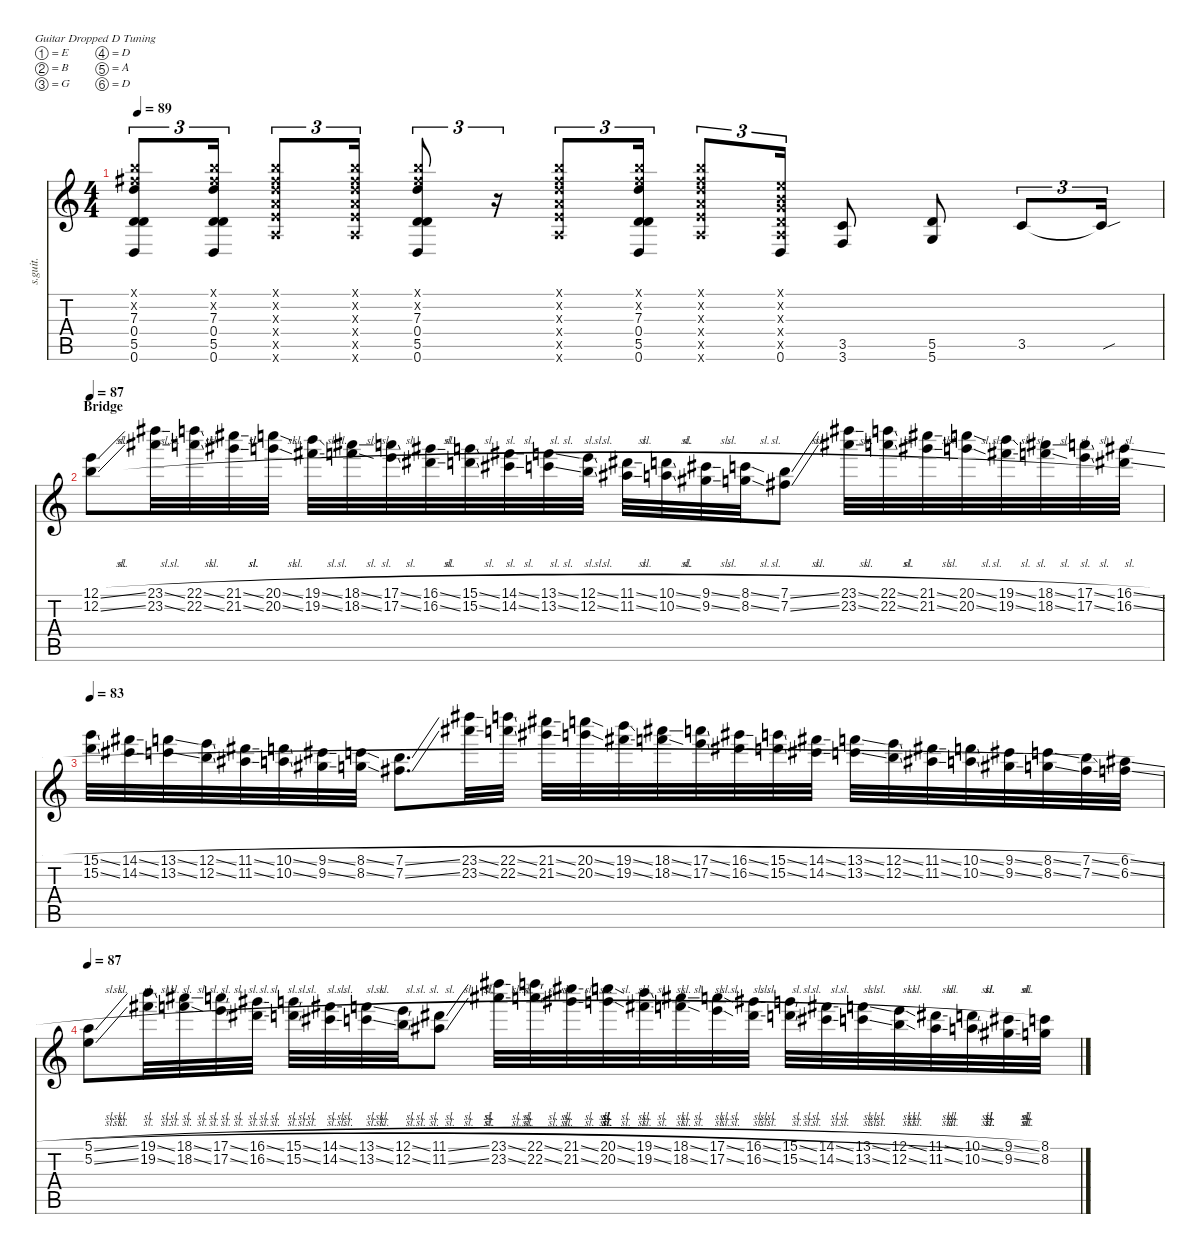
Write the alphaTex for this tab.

\defaultSystemsLayout 4
\hideDynamics
\bracketExtendMode nobrackets
\track ("Tom Morello - Guitar 2" "s.guit.") {instrument overdrivenguitar}
\staff {score tabs}
\tuning (E4 B3 G3 D3 A2 D2)
\ts (4 4)
\tempo 89
\clef g2
\ks c
(7.1{x} 7.2{x acc #} 7.3 0.4 5.5 0.6).8{tu (3 2) lyrics (0 "") lyrics (1 "") lyrics (2 "") lyrics (3 "") lyrics (4 "") dy f} (7.1{x} 7.2{x acc #} 7.3 0.4 5.5 0.6).16{tu (3 2) lyrics (0 "") lyrics (1 "") lyrics (2 "") lyrics (3 "") lyrics (4 "")} (7.1{x} 7.2{x acc #} 7.3{x} 7.4{x} 7.5{x} 7.6{x}).8{tu (3 2) lyrics (0 "") lyrics (1 "") lyrics (2 "") lyrics (3 "") lyrics (4 "")} (7.1{x} 7.2{x acc #} 7.3{x} 7.4{x} 7.5{x} 7.6{x}).16{tu (3 2) lyrics (0 "") lyrics (1 "") lyrics (2 "") lyrics (3 "") lyrics (4 "")} (7.1{x} 7.2{x acc #} 7.3 0.4 5.5 0.6).8{tu (3 2) lyrics (0 "") lyrics (1 "") lyrics (2 "") lyrics (3 "") lyrics (4 "")} r.16{tu (3 2)} (7.1{x} 7.2{x acc #} 7.3{x} 7.4{x} 7.5{x} 7.6{x}).8{tu (3 2) lyrics (0 "") lyrics (1 "") lyrics (2 "") lyrics (3 "") lyrics (4 "")} (7.1{x} 7.2{x acc #} 7.3 0.4 5.5 0.6).16{tu (3 2) lyrics (0 "") lyrics (1 "") lyrics (2 "") lyrics (3 "") lyrics (4 "")} (7.1{x} 7.2{x acc #} 7.3{x} 7.4{x} 7.5{x} 7.6{x}).8{tu (3 2) lyrics (0 "") lyrics (1 "") lyrics (2 "") lyrics (3 "") lyrics (4 "")} (0.1{x} 0.2{x} 0.3{x} 0.4{x} 0.5{x} 0.6).16{tu (3 2) lyrics (0 "") lyrics (1 "") lyrics (2 "") lyrics (3 "") lyrics (4 "")} (3.5 3.6).8{lyrics (0 "") lyrics (1 "") lyrics (2 "") lyrics (3 "") lyrics (4 "")} (5.5 5.6).8{lyrics (0 "") lyrics (1 "") lyrics (2 "") lyrics (3 "") lyrics (4 "")} 3.5.8{tu (3 2) lyrics (0 "") lyrics (1 "") lyrics (2 "") lyrics (3 "") lyrics (4 "")} 3.5{sou t}.16{tu (3 2) lyrics (0 "") lyrics (1 "") lyrics (2 "") lyrics (3 "") lyrics (4 "")} |
\section ("" "Bridge")
\tempo 87
(12.1{sl} 12.2{sl}).8{lyrics (0 "") lyrics (1 "") lyrics (2 "") lyrics (3 "") lyrics (4 "")} (23.1{sl acc #} 23.2{sl acc #}).32{lyrics (0 "") lyrics (1 "") lyrics (2 "") lyrics (3 "") lyrics (4 "")} (22.1{sl} 22.2{sl}).32{lyrics (0 "") lyrics (1 "") lyrics (2 "") lyrics (3 "") lyrics (4 "")} (21.1{sl acc #} 21.2{sl acc #}).32{lyrics (0 "") lyrics (1 "") lyrics (2 "") lyrics (3 "") lyrics (4 "")} (20.1{sl} 20.2{sl}).32{lyrics (0 "") lyrics (1 "") lyrics (2 "") lyrics (3 "") lyrics (4 "")} (19.1{sl} 19.2{sl acc #}).32{lyrics (0 "") lyrics (1 "") lyrics (2 "") lyrics (3 "") lyrics (4 "")} (18.1{sl acc #} 18.2{sl}).32{lyrics (0 "") lyrics (1 "") lyrics (2 "") lyrics (3 "") lyrics (4 "")} (17.1{sl} 17.2{sl}).32{lyrics (0 "") lyrics (1 "") lyrics (2 "") lyrics (3 "") lyrics (4 "")} (16.1{sl acc #} 16.2{sl acc #}).32{lyrics (0 "") lyrics (1 "") lyrics (2 "") lyrics (3 "") lyrics (4 "")} (15.1{sl} 15.2{sl}).32{lyrics (0 "") lyrics (1 "") lyrics (2 "") lyrics (3 "") lyrics (4 "")} (14.1{sl acc #} 14.2{sl acc #}).32{lyrics (0 "") lyrics (1 "") lyrics (2 "") lyrics (3 "") lyrics (4 "")} (13.1{sl} 13.2{sl}).32{lyrics (0 "") lyrics (1 "") lyrics (2 "") lyrics (3 "") lyrics (4 "")} (12.1{sl} 12.2{sl}).32{lyrics (0 "") lyrics (1 "") lyrics (2 "") lyrics (3 "") lyrics (4 "")} (11.1{sl acc #} 11.2{sl acc #}).32{lyrics (0 "") lyrics (1 "") lyrics (2 "") lyrics (3 "") lyrics (4 "")} (10.1{sl} 10.2{sl}).32{lyrics (0 "") lyrics (1 "") lyrics (2 "") lyrics (3 "") lyrics (4 "")} (9.1{sl acc #} 9.2{sl acc #}).32{lyrics (0 "") lyrics (1 "") lyrics (2 "") lyrics (3 "") lyrics (4 "")} (8.1{sl} 8.2{sl}).32{lyrics (0 "") lyrics (1 "") lyrics (2 "") lyrics (3 "") lyrics (4 "")} (7.1{sl} 7.2{sl acc #}).8{lyrics (0 "") lyrics (1 "") lyrics (2 "") lyrics (3 "") lyrics (4 "")} (23.1{sl acc #} 23.2{sl acc #}).32{lyrics (0 "") lyrics (1 "") lyrics (2 "") lyrics (3 "") lyrics (4 "")} (22.1{sl} 22.2{sl}).32{lyrics (0 "") lyrics (1 "") lyrics (2 "") lyrics (3 "") lyrics (4 "")} (21.1{sl acc #} 21.2{sl acc #}).32{lyrics (0 "") lyrics (1 "") lyrics (2 "") lyrics (3 "") lyrics (4 "")} (20.1{sl} 20.2{sl}).32{lyrics (0 "") lyrics (1 "") lyrics (2 "") lyrics (3 "") lyrics (4 "")} (19.1{sl} 19.2{sl acc #}).32{lyrics (0 "") lyrics (1 "") lyrics (2 "") lyrics (3 "") lyrics (4 "")} (18.1{sl acc #} 18.2{sl}).32{lyrics (0 "") lyrics (1 "") lyrics (2 "") lyrics (3 "") lyrics (4 "")} (17.1{sl} 17.2{sl}).32{lyrics (0 "") lyrics (1 "") lyrics (2 "") lyrics (3 "") lyrics (4 "")} (16.1{sl acc #} 16.2{sl acc #}).32{lyrics (0 "") lyrics (1 "") lyrics (2 "") lyrics (3 "") lyrics (4 "")} |
\tempo 83
(15.1{sl} 15.2{sl}).32{lyrics (0 "") lyrics (1 "") lyrics (2 "") lyrics (3 "") lyrics (4 "")} (14.1{sl acc #} 14.2{sl acc #}).32{lyrics (0 "") lyrics (1 "") lyrics (2 "") lyrics (3 "") lyrics (4 "")} (13.1{sl} 13.2{sl}).32{lyrics (0 "") lyrics (1 "") lyrics (2 "") lyrics (3 "") lyrics (4 "")} (12.1{sl} 12.2{sl}).32{lyrics (0 "") lyrics (1 "") lyrics (2 "") lyrics (3 "") lyrics (4 "")} (11.1{sl acc #} 11.2{sl acc #}).32{lyrics (0 "") lyrics (1 "") lyrics (2 "") lyrics (3 "") lyrics (4 "")} (10.1{sl} 10.2{sl}).32{lyrics (0 "") lyrics (1 "") lyrics (2 "") lyrics (3 "") lyrics (4 "")} (9.1{sl acc #} 9.2{sl acc #}).32{lyrics (0 "") lyrics (1 "") lyrics (2 "") lyrics (3 "") lyrics (4 "")} (8.1{sl} 8.2{sl}).32{lyrics (0 "") lyrics (1 "") lyrics (2 "") lyrics (3 "") lyrics (4 "")} (7.1{sl} 7.2{sl acc #}).8{d lyrics (0 "") lyrics (1 "") lyrics (2 "") lyrics (3 "") lyrics (4 "")} (23.1{sl acc #} 23.2{sl acc #}).32{lyrics (0 "") lyrics (1 "") lyrics (2 "") lyrics (3 "") lyrics (4 "")} (22.1{sl} 22.2{sl}).32{lyrics (0 "") lyrics (1 "") lyrics (2 "") lyrics (3 "") lyrics (4 "")} (21.1{sl acc #} 21.2{sl acc #}).32{lyrics (0 "") lyrics (1 "") lyrics (2 "") lyrics (3 "") lyrics (4 "")} (20.1{sl} 20.2{sl}).32{lyrics (0 "") lyrics (1 "") lyrics (2 "") lyrics (3 "") lyrics (4 "")} (19.1{sl} 19.2{sl acc #}).32{lyrics (0 "") lyrics (1 "") lyrics (2 "") lyrics (3 "") lyrics (4 "")} (18.1{sl acc #} 18.2{sl}).32{lyrics (0 "") lyrics (1 "") lyrics (2 "") lyrics (3 "") lyrics (4 "")} (17.1{sl} 17.2{sl}).32{lyrics (0 "") lyrics (1 "") lyrics (2 "") lyrics (3 "") lyrics (4 "")} (16.1{sl acc #} 16.2{sl acc #}).32{lyrics (0 "") lyrics (1 "") lyrics (2 "") lyrics (3 "") lyrics (4 "")} (15.1{sl} 15.2{sl}).32{lyrics (0 "") lyrics (1 "") lyrics (2 "") lyrics (3 "") lyrics (4 "")} (14.1{sl acc #} 14.2{sl acc #}).32{lyrics (0 "") lyrics (1 "") lyrics (2 "") lyrics (3 "") lyrics (4 "")} (13.1{sl} 13.2{sl}).32{lyrics (0 "") lyrics (1 "") lyrics (2 "") lyrics (3 "") lyrics (4 "")} (12.1{sl} 12.2{sl}).32{lyrics (0 "") lyrics (1 "") lyrics (2 "") lyrics (3 "") lyrics (4 "")} (11.1{sl acc #} 11.2{sl acc #}).32{lyrics (0 "") lyrics (1 "") lyrics (2 "") lyrics (3 "") lyrics (4 "")} (10.1{sl} 10.2{sl}).32{lyrics (0 "") lyrics (1 "") lyrics (2 "") lyrics (3 "") lyrics (4 "")} (9.1{sl acc #} 9.2{sl acc #}).32{lyrics (0 "") lyrics (1 "") lyrics (2 "") lyrics (3 "") lyrics (4 "")} (8.1{sl} 8.2{sl}).32{lyrics (0 "") lyrics (1 "") lyrics (2 "") lyrics (3 "") lyrics (4 "")} (7.1{sl} 7.2{sl acc #}).32{lyrics (0 "") lyrics (1 "") lyrics (2 "") lyrics (3 "") lyrics (4 "")} (6.1{sl acc #} 6.2{sl}).32{lyrics (0 "") lyrics (1 "") lyrics (2 "") lyrics (3 "") lyrics (4 "")} |
\tempo 87
(5.1{sl} 5.2{sl}).8{lyrics (0 "") lyrics (1 "") lyrics (2 "") lyrics (3 "") lyrics (4 "")} (19.1{sl} 19.2{sl acc #}).32{lyrics (0 "") lyrics (1 "") lyrics (2 "") lyrics (3 "") lyrics (4 "")} (18.1{sl acc #} 18.2{sl}).32{lyrics (0 "") lyrics (1 "") lyrics (2 "") lyrics (3 "") lyrics (4 "")} (17.1{sl} 17.2{sl}).32{lyrics (0 "") lyrics (1 "") lyrics (2 "") lyrics (3 "") lyrics (4 "")} (16.1{sl acc #} 16.2{sl acc #}).32{lyrics (0 "") lyrics (1 "") lyrics (2 "") lyrics (3 "") lyrics (4 "")} (15.1{sl} 15.2{sl}).32{lyrics (0 "") lyrics (1 "") lyrics (2 "") lyrics (3 "") lyrics (4 "")} (14.1{sl acc #} 14.2{sl acc #}).32{lyrics (0 "") lyrics (1 "") lyrics (2 "") lyrics (3 "") lyrics (4 "")} (13.1{sl} 13.2{sl}).32{lyrics (0 "") lyrics (1 "") lyrics (2 "") lyrics (3 "") lyrics (4 "")} (12.1{sl} 12.2{sl}).32{lyrics (0 "") lyrics (1 "") lyrics (2 "") lyrics (3 "") lyrics (4 "")} (11.1{sl acc #} 11.2{sl acc #}).8{lyrics (0 "") lyrics (1 "") lyrics (2 "") lyrics (3 "") lyrics (4 "")} (23.1{sl acc #} 23.2{sl acc #}).32{lyrics (0 "") lyrics (1 "") lyrics (2 "") lyrics (3 "") lyrics (4 "")} (22.1{sl} 22.2{sl}).32{lyrics (0 "") lyrics (1 "") lyrics (2 "") lyrics (3 "") lyrics (4 "")} (21.1{sl acc #} 21.2{sl acc #}).32{lyrics (0 "") lyrics (1 "") lyrics (2 "") lyrics (3 "") lyrics (4 "")} (20.1{sl} 20.2{sl}).32{lyrics (0 "") lyrics (1 "") lyrics (2 "") lyrics (3 "") lyrics (4 "")} (19.1{sl} 19.2{sl acc #}).32{lyrics (0 "") lyrics (1 "") lyrics (2 "") lyrics (3 "") lyrics (4 "")} (18.1{sl acc #} 18.2{sl}).32{lyrics (0 "") lyrics (1 "") lyrics (2 "") lyrics (3 "") lyrics (4 "")} (17.1{sl} 17.2{sl}).32{lyrics (0 "") lyrics (1 "") lyrics (2 "") lyrics (3 "") lyrics (4 "")} (16.1{sl acc #} 16.2{sl acc #}).32{lyrics (0 "") lyrics (1 "") lyrics (2 "") lyrics (3 "") lyrics (4 "")} (15.1{sl} 15.2{sl}).32{lyrics (0 "") lyrics (1 "") lyrics (2 "") lyrics (3 "") lyrics (4 "")} (14.1{sl acc #} 14.2{sl acc #}).32{lyrics (0 "") lyrics (1 "") lyrics (2 "") lyrics (3 "") lyrics (4 "")} (13.1{sl} 13.2{sl}).32{lyrics (0 "") lyrics (1 "") lyrics (2 "") lyrics (3 "") lyrics (4 "")} (12.1{sl} 12.2{sl}).32{lyrics (0 "") lyrics (1 "") lyrics (2 "") lyrics (3 "") lyrics (4 "")} (11.1{sl acc #} 11.2{sl acc #}).32{lyrics (0 "") lyrics (1 "") lyrics (2 "") lyrics (3 "") lyrics (4 "")} (10.1{sl} 10.2{sl}).32{lyrics (0 "") lyrics (1 "") lyrics (2 "") lyrics (3 "") lyrics (4 "")} (9.1{sl acc #} 9.2{sl acc #}).32{lyrics (0 "") lyrics (1 "") lyrics (2 "") lyrics (3 "") lyrics (4 "")} (8.1{sl} 8.2{sl}).32{lyrics (0 "") lyrics (1 "") lyrics (2 "") lyrics (3 "") lyrics (4 "")}
